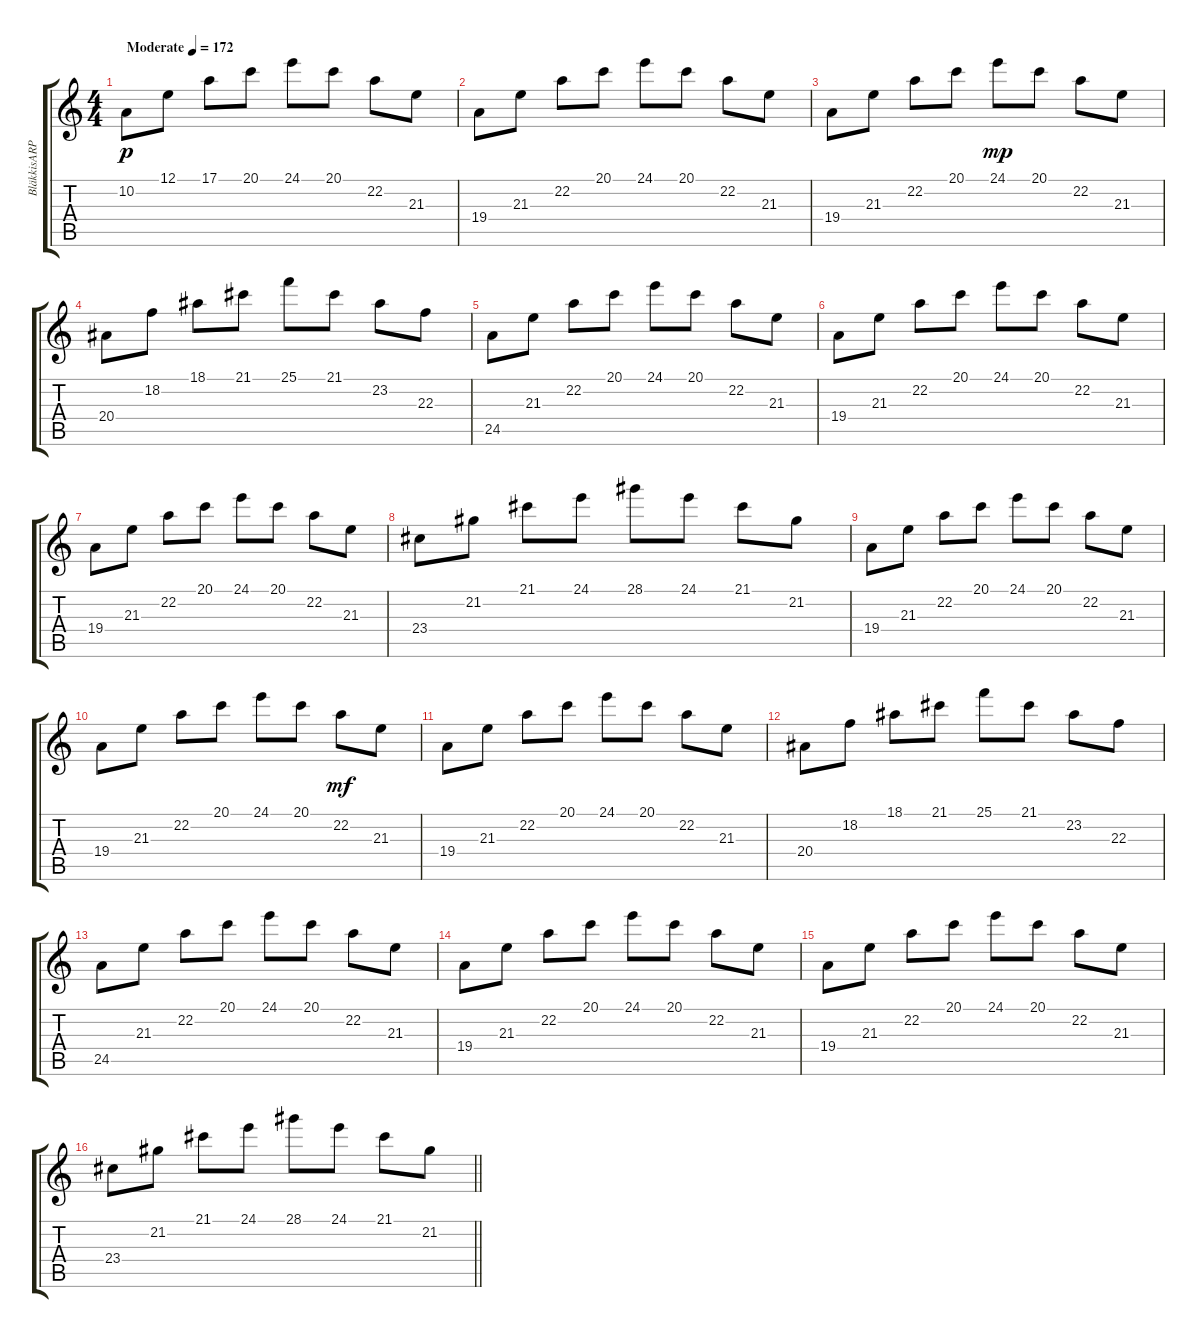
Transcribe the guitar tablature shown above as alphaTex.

\track ("BläkkisARP" "BläkkisARP") {instrument lead1square}
\staff {score tabs}
\tuning (E4 B3 G3 D3 A2 E2) {hide}
\ts (4 4)
\tempo (172 "Moderate")
\clef g2
\ks c
10.2.8{dy p instrument lead1square} 12.1.8 17.1.8 20.1.8 24.1.8 20.1.8 22.2.8 21.3.8 |
19.4.8 21.3.8 22.2.8 20.1.8 24.1.8 20.1.8 22.2.8 21.3.8 |
19.4.8 21.3.8 22.2.8 20.1.8 24.1.8{dy mp} 20.1.8 22.2.8 21.3.8 |
20.4.8 18.2.8 18.1.8 21.1.8 25.1.8 21.1.8 23.2.8 22.3.8 |
24.5.8 21.3.8 22.2.8 20.1.8 24.1.8 20.1.8 22.2.8 21.3.8 |
19.4.8 21.3.8 22.2.8 20.1.8 24.1.8 20.1.8 22.2.8 21.3.8 |
19.4.8 21.3.8 22.2.8 20.1.8 24.1.8 20.1.8 22.2.8 21.3.8 |
23.4.8 21.2.8 21.1.8 24.1.8 28.1.8 24.1.8 21.1.8 21.2.8 |
19.4.8 21.3.8 22.2.8 20.1.8 24.1.8 20.1.8 22.2.8 21.3.8 |
19.4.8 21.3.8 22.2.8 20.1.8 24.1.8 20.1.8 22.2.8{dy mf} 21.3.8 |
19.4.8 21.3.8 22.2.8 20.1.8 24.1.8 20.1.8 22.2.8 21.3.8 |
20.4.8 18.2.8 18.1.8 21.1.8 25.1.8 21.1.8 23.2.8 22.3.8 |
24.5.8 21.3.8 22.2.8 20.1.8 24.1.8 20.1.8 22.2.8 21.3.8 |
19.4.8 21.3.8 22.2.8 20.1.8 24.1.8 20.1.8 22.2.8 21.3.8 |
19.4.8 21.3.8 22.2.8 20.1.8 24.1.8 20.1.8 22.2.8 21.3.8 |
\barLineRight lightlight
23.4.8 21.2.8 21.1.8 24.1.8 28.1.8 24.1.8 21.1.8 21.2.8
